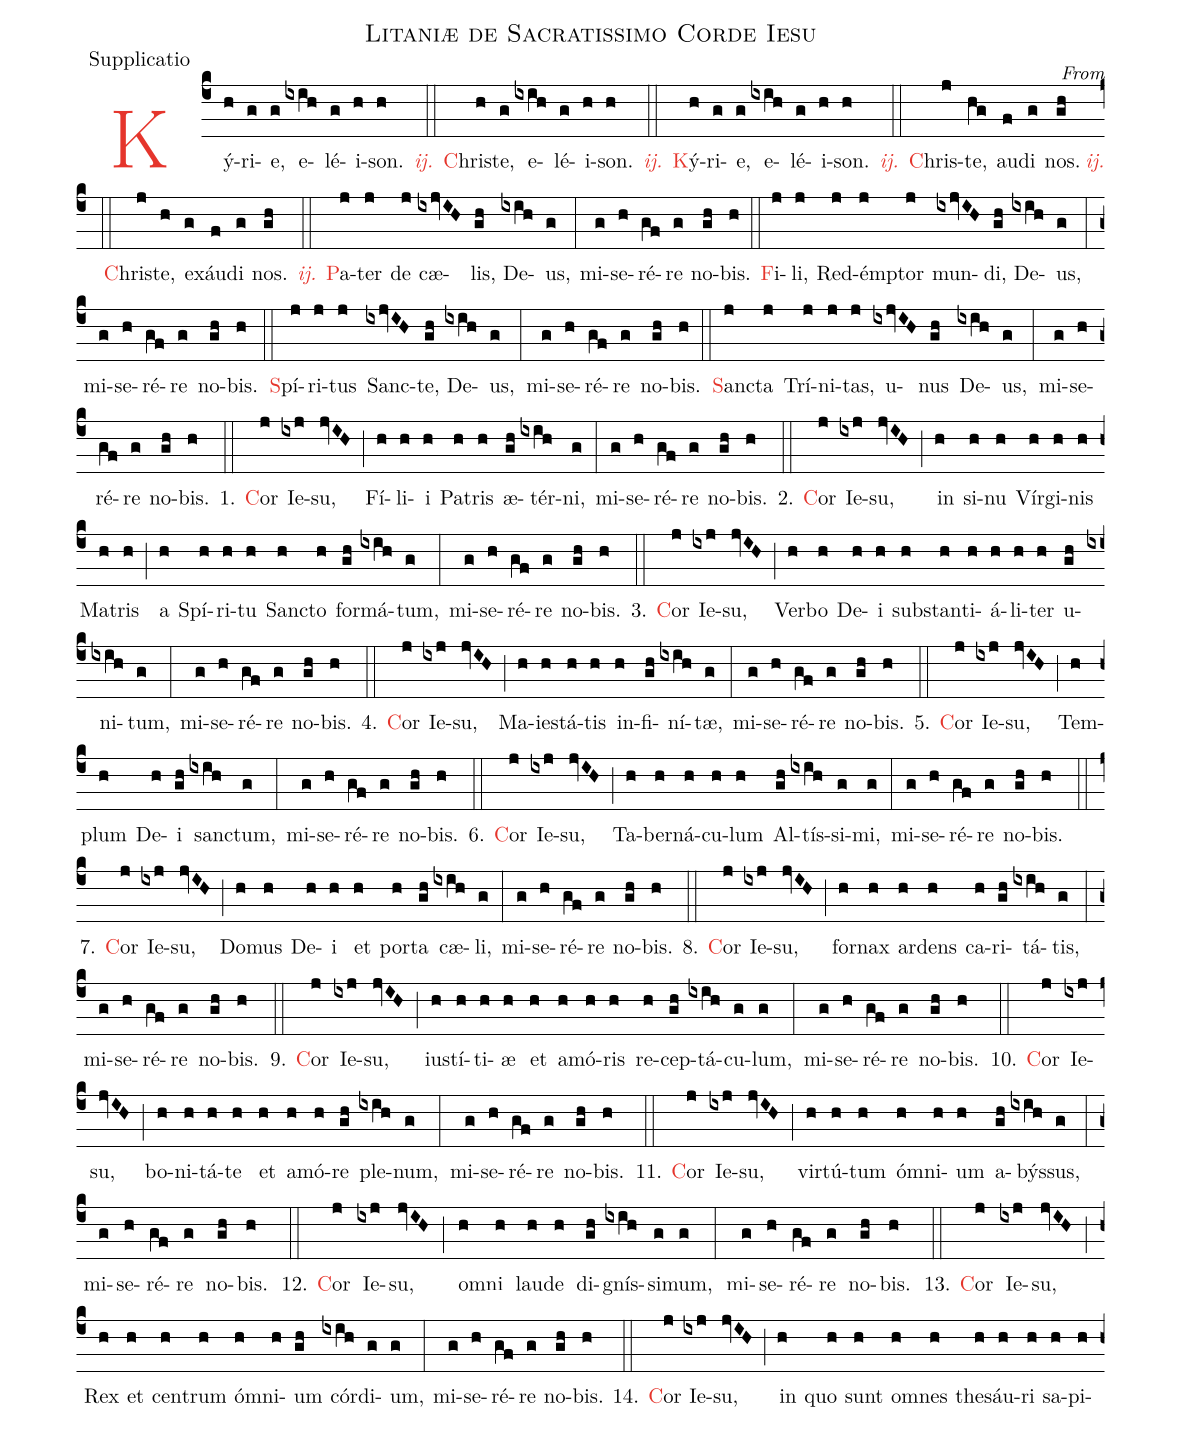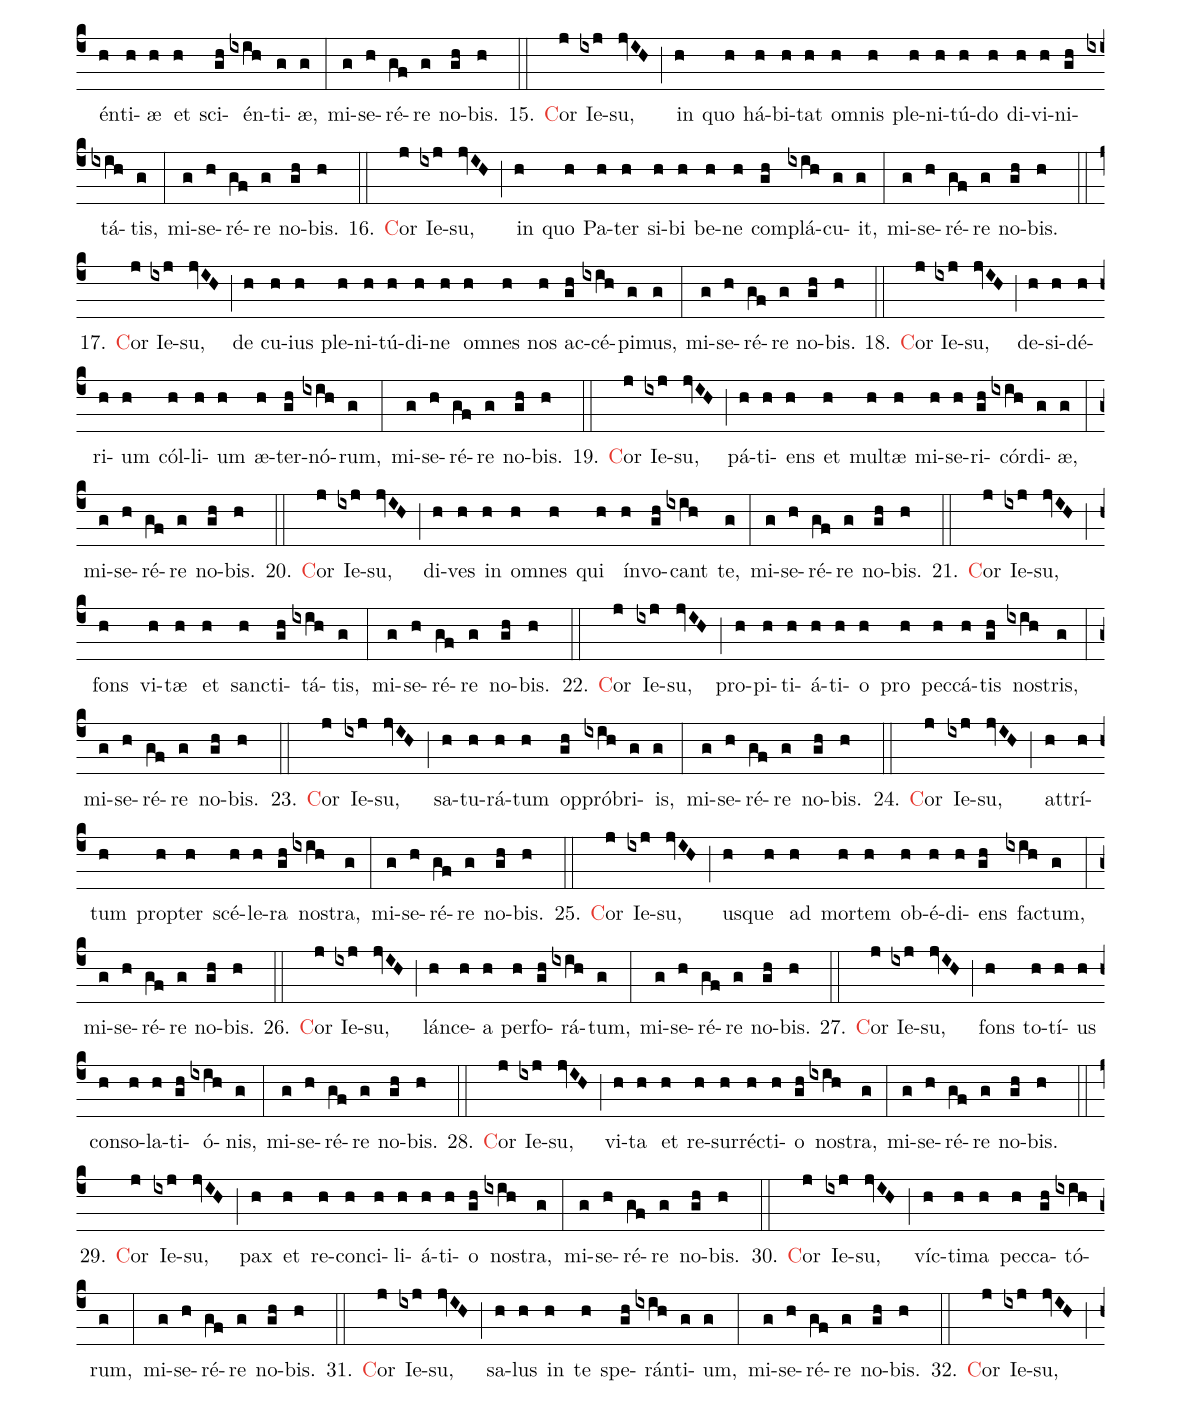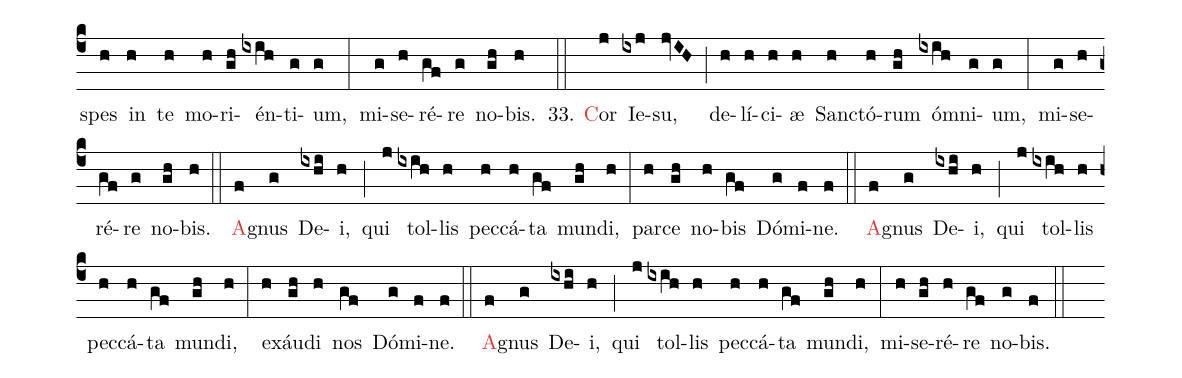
name:Litaniæ de Sacratissimo Corde Iesu;
office-part:Supplicatio;
commentary:From ;
%%
(c4)<c>K</c>ý(h)ri(g)e,(g) e(ixih)lé(g)i(h)son.(h) <c><i>ij.</i></c>(::)

<c>C</c>hris(h)te,(g) e(ixih)lé(g)i(h)son.(h) <c><i>ij.</i></c>(::)

<c>K</c>ý(h)ri(g)e,(g) e(ixih)lé(g)i(h)son.(h) <c><i>ij.</i></c>(::)

<c>C</c>hris(j)te,(hg) au(f)di(g) nos.(gh) <c><i>ij.</i></c>()(::)

<c>C</c>hris(j)te,(h) ex(g)áu(f)di(g) nos.(gh) <c><i>ij.</i></c>(::)

<c>P</c>a(j)ter(j) de(j) cæ(ixjvIH)lis(gh), De(ixih)us,(g) (:) mi(g)se(h)ré(gf)re(g) no(gh)bis.(h) (::)

<c>F</c>i(j)li,(j) Red(j)émp(j)tor(j) mun(ixjvIH)di(gh), De(ixih)us,(g) (:) mi(g)se(h)ré(gf)re(g) no(gh)bis.(h) (::)

<c>S</c>pí(j)ri(j)tus(j) Sanc(ixjvIH)te(gh), De(ixih)us,(g) (:) mi(g)se(h)ré(gf)re(g) no(gh)bis.(h) (::)

<c>S</c>anc(j)ta(j) Trí(j)ni(j)tas,(j) u(ixjvIH)nus(gh) De(ixih)us,(g) (:) mi(g)se(h)ré(gf)re(g) no(gh)bis.(h) (::)

 1. <c>C</c>or(j) Ie(ixj)su,(jvIH) (;) Fí(h)li(h)i(h) Pa(h)tris(h) æ(gh)tér(ixih)ni,(g) (:) mi(g)se(h)ré(gf)re(g) no(gh)bis.(h) (::)

 2. <c>C</c>or(j) Ie(ixj)su,(jvIH) (;) in(h) si(h)nu(h) Vír(h)gi(h)nis(h) Ma(h)tris(h) (;) a(h) Spí(h)ri(h)tu(h) Sanc(h)to(h) for(gh)má(ixih)tum,(g) (:) mi(g)se(h)ré(gf)re(g) no(gh)bis.(h) (::)

 3. <c>C</c>or(j) Ie(ixj)su,(jvIH) (;) Ver(h)bo(h) De(h)i(h) sub(h)stan(h)ti(h)á(h)li(h)ter(h) u(gh)ni(ixih)tum,(g) (:) mi(g)se(h)ré(gf)re(g) no(gh)bis.(h) (::)

 4. <c>C</c>or(j) Ie(ixj)su,(jvIH) (;) Ma(h)ies(h)tá(h)tis(h) in(h)fi(gh)ní(ixih)tæ,(g) (:) mi(g)se(h)ré(gf)re(g) no(gh)bis.(h) (::)

 5. <c>C</c>or(j) Ie(ixj)su,(jvIH) (;) Tem(h)plum(h) De(h)i(gh) sanc(ixih)tum,(g) (:) mi(g)se(h)ré(gf)re(g) no(gh)bis.(h) (::)

 6. <c>C</c>or(j) Ie(ixj)su,(jvIH) (;) Ta(h)ber(h)ná(h)cu(h)lum(h) Al(gh)tís(ixih)si(g)mi,(g) (:) mi(g)se(h)ré(gf)re(g) no(gh)bis.(h) (::)

 7. <c>C</c>or(j) Ie(ixj)su,(jvIH) (;) Do(h)mus(h) De(h)i(h) et(h) por(h)ta(gh) cæ(ixih)li,(g) (:) mi(g)se(h)ré(gf)re(g) no(gh)bis.(h) (::)

 8. <c>C</c>or(j) Ie(ixj)su,(jvIH) (;) for(h)nax(h) ar(h)dens(h) ca(h)ri(gh)tá(ixih)tis,(g) (:) mi(g)se(h)ré(gf)re(g) no(gh)bis.(h) (::)

 9. <c>C</c>or(j) Ie(ixj)su,(jvIH) (;) ius(h)tí(h)ti(h)æ(h) et(h) a(h)mó(h)ris(h) re(h)cep(gh)tá(ixih)cu(g)lum,(g) (:) mi(g)se(h)ré(gf)re(g) no(gh)bis.(h) (::)

 10. <c>C</c>or(j) Ie(ixj)su,(jvIH) (;) bo(h)ni(h)tá(h)te(h) et(h) a(h)mó(h)re(gh) ple(ixih)num,(g) (:) mi(g)se(h)ré(gf)re(g) no(gh)bis.(h) (::)

 11. <c>C</c>or(j) Ie(ixj)su,(jvIH) (;) vir(h)tú(h)tum(h) óm(h)ni(h)um(h) a(gh)býs(ixih)sus,(g) (:) mi(g)se(h)ré(gf)re(g) no(gh)bis.(h) (::)

 12. <c>C</c>or(j) Ie(ixj)su,(jvIH) (;) om(h)ni(h) lau(h)de(h) di(gh)gnís(ixih)si(g)mum,(g) (:) mi(g)se(h)ré(gf)re(g) no(gh)bis.(h) (::)

 13. <c>C</c>or(j) Ie(ixj)su,(jvIH) (;) Rex(h) et(h) cen(h)trum(h) óm(h)ni(h)um(gh) cór(ixih)di(g)um,(g) (:) mi(g)se(h)ré(gf)re(g) no(gh)bis.(h) (::)

 14. <c>C</c>or(j) Ie(ixj)su,(jvIH) (;) in(h) quo(h) sunt(h) om(h)nes(h) the(h)sáu(h)ri(h) sa(h)pi(h)én(h)ti(h)æ(h) et(h) sci(gh)én(ixih)ti(g)æ,(g) (:) mi(g)se(h)ré(gf)re(g) no(gh)bis.(h) (::)

 15. <c>C</c>or(j) Ie(ixj)su,(jvIH) (;) in(h) quo(h) há(h)bi(h)tat(h) om(h)nis(h) ple(h)ni(h)tú(h)do(h) di(h)vi(h)ni(gh)tá(ixih)tis,(g) (:) mi(g)se(h)ré(gf)re(g) no(gh)bis.(h) (::)

 16. <c>C</c>or(j) Ie(ixj)su,(jvIH) (;) in(h) quo(h) Pa(h)ter(h) si(h)bi(h) be(h)ne(h) com(gh)plá(ixih)cu(g)it,(g) (:) mi(g)se(h)ré(gf)re(g) no(gh)bis.(h) (::)

 17. <c>C</c>or(j) Ie(ixj)su,(jvIH) (;) de(h) cu(h)ius(h) ple(h)ni(h)tú(h)di(h)ne(h) om(h)nes(h) nos(h) ac(gh)cé(ixih)pi(g)mus,(g) (:) mi(g)se(h)ré(gf)re(g) no(gh)bis.(h) (::)

 18. <c>C</c>or(j) Ie(ixj)su,(jvIH) (;) de(h)si(h)dé(h)ri(h)um(h) cól(h)li(h)um(h) æ(h)ter(gh)nó(ixih)rum,(g) (:) mi(g)se(h)ré(gf)re(g) no(gh)bis.(h) (::)

 19. <c>C</c>or(j) Ie(ixj)su,(jvIH) (;) pá(h)ti(h)ens(h) et(h) mul(h)tæ(h) mi(h)se(h)ri(gh)cór(ixih)di(g)æ,(g) (:) mi(g)se(h)ré(gf)re(g) no(gh)bis.(h) (::)

 20. <c>C</c>or(j) Ie(ixj)su,(jvIH) (;) di(h)ves(h) in(h) om(h)nes(h) qui(h) ín(h)vo(gh)cant(ixih) te,(g) (:) mi(g)se(h)ré(gf)re(g) no(gh)bis.(h) (::)

 21. <c>C</c>or(j) Ie(ixj)su,(jvIH) (;) fons(h) vi(h)tæ(h) et(h) sanc(h)ti(gh)tá(ixih)tis,(g) (:) mi(g)se(h)ré(gf)re(g) no(gh)bis.(h) (::)

 22. <c>C</c>or(j) Ie(ixj)su,(jvIH) (;) pro(h)pi(h)ti(h)á(h)ti(h)o(h) pro(h) pec(h)cá(h)tis(gh) nos(ixih)tris,(g) (:) mi(g)se(h)ré(gf)re(g) no(gh)bis.(h) (::)

 23. <c>C</c>or(j) Ie(ixj)su,(jvIH) (;) sa(h)tu(h)rá(h)tum(h) op(gh)pró(ixih)bri(g)is,(g) (:) mi(g)se(h)ré(gf)re(g) no(gh)bis.(h) (::)

 24. <c>C</c>or(j) Ie(ixj)su,(jvIH) (;) at(h)trí(h)tum(h) prop(h)ter(h) scé(h)le(h)ra(gh) nos(ixih)tra,(g) (:) mi(g)se(h)ré(gf)re(g) no(gh)bis.(h) (::)

 25. <c>C</c>or(j) Ie(ixj)su,(jvIH) (;) us(h)que(h) ad(h) mor(h)tem(h) ob(h)é(h)di(h)ens(gh) fac(ixih)tum,(g) (:) mi(g)se(h)ré(gf)re(g) no(gh)bis.(h) (::)

 26. <c>C</c>or(j) Ie(ixj)su,(jvIH) (;) lán(h)ce(h)a(h) per(h)fo(gh)rá(ixih)tum,(g) (:) mi(g)se(h)ré(gf)re(g) no(gh)bis.(h) (::)

27. <c>C</c>or(j) Ie(ixj)su,(jvIH) (;) fons(h) to(h)tí(h)us(h) con(h)so(h)la(h)ti(gh)ó(ixih)nis,(g) (:) mi(g)se(h)ré(gf)re(g) no(gh)bis.(h) (::)

28. <c>C</c>or(j) Ie(ixj)su,(jvIH) (;) vi(h)ta(h) et(h) re(h)sur(h)réc(h)ti(h)o(gh) nos(ixih)tra,(g) (:) mi(g)se(h)ré(gf)re(g) no(gh)bis.(h) (::)

29. <c>C</c>or(j) Ie(ixj)su,(jvIH) (;) pax(h) et(h) re(h)con(h)ci(h)li(h)á(h)ti(h)o(gh) nos(ixih)tra,(g) (:) mi(g)se(h)ré(gf)re(g) no(gh)bis.(h) (::)

30. <c>C</c>or(j) Ie(ixj)su,(jvIH) (;) víc(h)ti(h)ma(h) pec(h)ca(gh)tó(ixih)rum,(g) (:) mi(g)se(h)ré(gf)re(g) no(gh)bis.(h) (::)

31. <c>C</c>or(j) Ie(ixj)su,(jvIH) (;) sa(h)lus(h) in(h) te(h) spe(gh)rán(ixih)ti(g)um,(g) (:) mi(g)se(h)ré(gf)re(g) no(gh)bis.(h) (::)

32. <c>C</c>or(j) Ie(ixj)su,(jvIH) (;) spes(h) in(h) te(h) mo(h)ri(gh)én(ixih)ti(g)um,(g) (:) mi(g)se(h)ré(gf)re(g) no(gh)bis.(h) (::)

33. <c>C</c>or(j) Ie(ixj)su,(jvIH) (;) de(h)lí(h)ci(h)æ(h) Sanc(h)tó(h)rum(gh) óm(ixih)ni(g)um,(g) (:) mi(g)se(h)ré(gf)re(g) no(gh)bis.(h) (::)

<c>A</c>(f)gnus(g) De(ixhi)i,(h) (;) qui(j) tol(ixih)lis(h) pec(h)cá(h)ta(gf) mun(gh)di,(h) (:) par(h)ce(gh) no(h)bis(gf) Dó(g)mi(f)ne.(f) (::)

<c>A</c>(f)gnus(g) De(ixhi)i,(h) (;) qui(j) tol(ixih)lis(h) pec(h)cá(h)ta(gf) mun(gh)di,(h) (:) ex(h)áu(gh)di(h) nos(gf) Dó(g)mi(f)ne.(f) (::)

<c>A</c>(f)gnus(g) De(ixhi)i,(h) (;) qui(j) tol(ixih)lis(h) pec(h)cá(h)ta(gf) mun(gh)di,(h) (:) mi(h)se(gh)ré(h)re(gf) no(g)bis.(f) (::)
